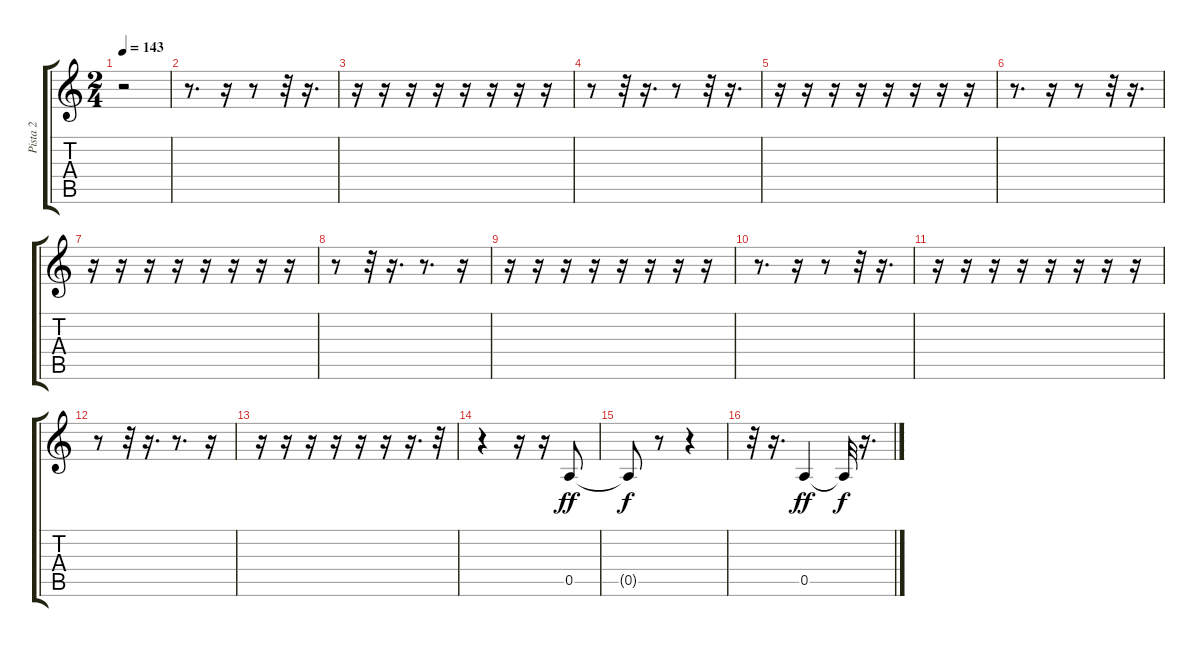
\track ("Pista 2" "Pista 2") {instrument electricbassfinger}
\staff {score tabs}
\tuning (E4 B3 G3 D3 A2 E2) {hide}
\ts (2 4)
\tempo 143
\clef g2
\ks c
r.2{dy f} |
r.8{d} r.16 r.8 r.32 r.16{d} |
r.16 r.16 r.16 r.16 r.16 r.16 r.16 r.16 |
r.8 r.32 r.16{d} r.8 r.32 r.16{d} |
r.16 r.16 r.16 r.16 r.16 r.16 r.16 r.16 |
r.8{d} r.16 r.8 r.32 r.16{d} |
r.16 r.16 r.16 r.16 r.16 r.16 r.16 r.16 |
r.8 r.32 r.16{d} r.8{d} r.16 |
r.16 r.16 r.16 r.16 r.16 r.16 r.16 r.16 |
r.8{d} r.16 r.8 r.32 r.16{d} |
r.16 r.16 r.16 r.16 r.16 r.16 r.16 r.16 |
r.8 r.32 r.16{d} r.8{d} r.16 |
r.16 r.16 r.16 r.16 r.16 r.16 r.16{d} r.32 |
r.4 r.16 r.16 0.5.8{dy ff} |
0.5{t}.8{dy f} r.8 r.4 |
r.32 r.16{d} 0.5.4{dy ff} 0.5{t}.32{dy f} r.16{d}
